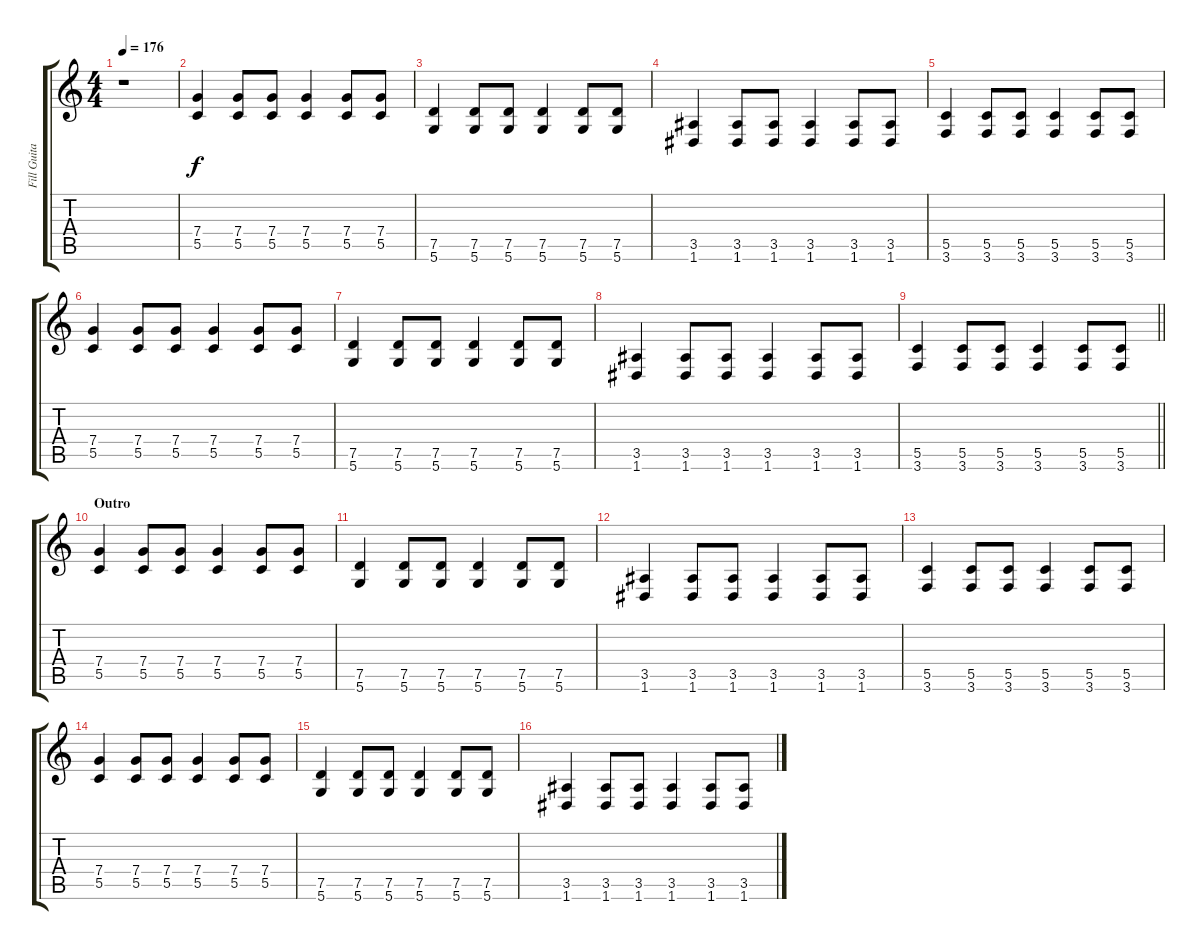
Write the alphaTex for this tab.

\track ("Fill Guitar 1" "Fill Guita") {instrument distortionguitar}
\staff {score tabs}
\tuning (D4 A3 F3 C3 G2 D2) {hide}
\ts (4 4)
\tempo 176
\clef g2
\ks c
r.1{dy f} |
(7.4 5.5).4 (7.4 5.5).8 (7.4 5.5).8 (7.4 5.5).4 (7.4 5.5).8 (7.4 5.5).8 |
(7.5 5.6).4 (7.5 5.6).8 (7.5 5.6).8 (7.5 5.6).4 (7.5 5.6).8 (7.5 5.6).8 |
(3.5 1.6).4 (3.5 1.6).8 (3.5 1.6).8 (3.5 1.6).4 (3.5 1.6).8 (3.5 1.6).8 |
(5.5 3.6).4 (5.5 3.6).8 (5.5 3.6).8 (5.5 3.6).4 (5.5 3.6).8 (5.5 3.6).8 |
(7.4 5.5).4 (7.4 5.5).8 (7.4 5.5).8 (7.4 5.5).4 (7.4 5.5).8 (7.4 5.5).8 |
(7.5 5.6).4 (7.5 5.6).8 (7.5 5.6).8 (7.5 5.6).4 (7.5 5.6).8 (7.5 5.6).8 |
(3.5 1.6).4 (3.5 1.6).8 (3.5 1.6).8 (3.5 1.6).4 (3.5 1.6).8 (3.5 1.6).8 |
\barLineRight lightlight
(5.5 3.6).4 (5.5 3.6).8 (5.5 3.6).8 (5.5 3.6).4 (5.5 3.6).8 (5.5 3.6).8 |
\section ("" "Outro")
(7.4 5.5).4 (7.4 5.5).8 (7.4 5.5).8 (7.4 5.5).4 (7.4 5.5).8 (7.4 5.5).8 |
(7.5 5.6).4 (7.5 5.6).8 (7.5 5.6).8 (7.5 5.6).4 (7.5 5.6).8 (7.5 5.6).8 |
(3.5 1.6).4 (3.5 1.6).8 (3.5 1.6).8 (3.5 1.6).4 (3.5 1.6).8 (3.5 1.6).8 |
(5.5 3.6).4 (5.5 3.6).8 (5.5 3.6).8 (5.5 3.6).4 (5.5 3.6).8 (5.5 3.6).8 |
(7.4 5.5).4 (7.4 5.5).8 (7.4 5.5).8 (7.4 5.5).4 (7.4 5.5).8 (7.4 5.5).8 |
(7.5 5.6).4 (7.5 5.6).8 (7.5 5.6).8 (7.5 5.6).4 (7.5 5.6).8 (7.5 5.6).8 |
(3.5 1.6).4 (3.5 1.6).8 (3.5 1.6).8 (3.5 1.6).4 (3.5 1.6).8 (3.5 1.6).8
